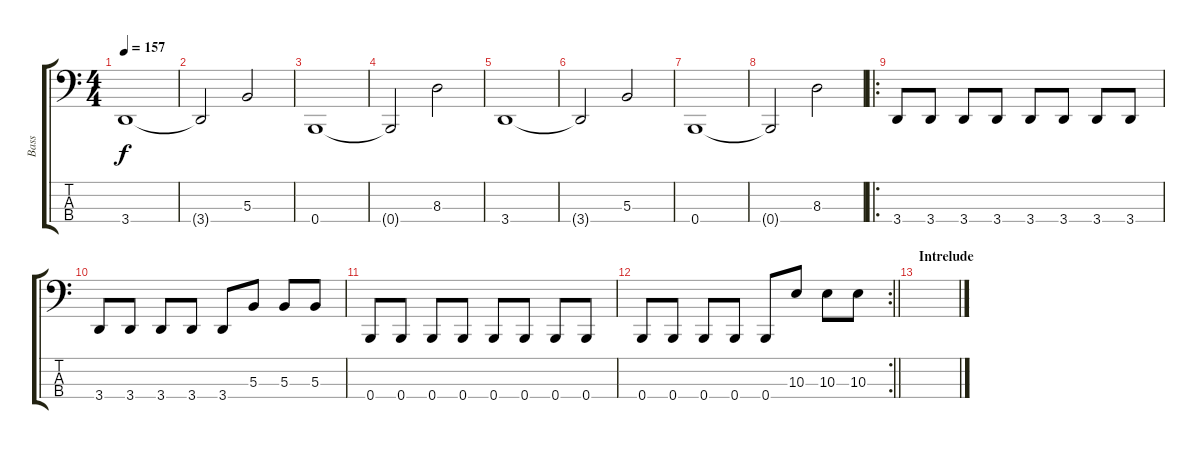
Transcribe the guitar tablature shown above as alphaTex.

\track ("Bass" "Bass") {instrument electricbasspick}
\staff {score tabs}
\tuning (E2 B1 Gb1 B0) {hide}
\ts (4 4)
\tempo 157
\clef f4
\ks c
3.4.1{dy f} |
3.4{t}.2 5.3.2 |
0.4.1 |
0.4{t}.2 8.3.2 |
3.4.1 |
3.4{t}.2 5.3.2 |
0.4.1 |
0.4{t}.2 8.3.2 |
\ro
3.4.8 3.4.8 3.4.8 3.4.8 3.4.8 3.4.8 3.4.8 3.4.8 |
3.4.8 3.4.8 3.4.8 3.4.8 3.4.8 5.3.8 5.3.8 5.3.8 |
0.4.8 0.4.8 0.4.8 0.4.8 0.4.8 0.4.8 0.4.8 0.4.8 |
\rc 2
\barLineRight lightlight
0.4.8 0.4.8 0.4.8 0.4.8 0.4.8 10.3.8 10.3.8 10.3.8 |
\section ("" "Intrelude")
